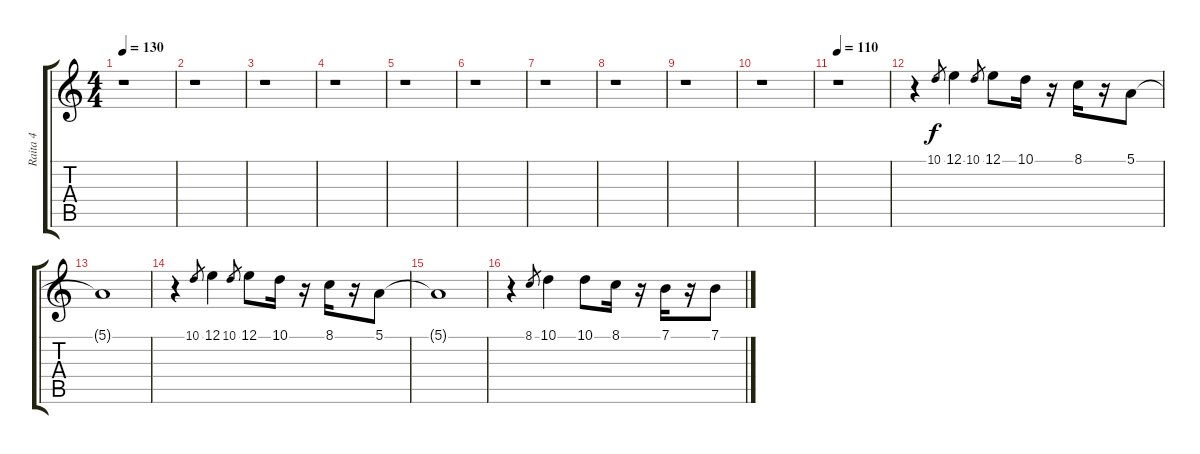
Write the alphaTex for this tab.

\track ("Raita 4" "Raita 4") {instrument percussiveorgan}
\staff {score tabs}
\tuning (E4 B3 G3 D3 A2 E2) {hide}
\ts (4 4)
\tempo 130
\clef g2
\ks c
r.1{dy f} |
r.1 |
r.1 |
r.1 |
r.1 |
r.1 |
r.1 |
r.1 |
r.1 |
r.1 |
\tempo 110
r.1 |
r.4 10.1.8{gr} 12.1.4 10.1.8{gr} 12.1.8 10.1.16 r.16 8.1.16 r.16 5.1.8 |
5.1{t}.1 |
r.4 10.1.8{gr} 12.1.4 10.1.8{gr} 12.1.8 10.1.16 r.16 8.1.16 r.16 5.1.8 |
5.1{t}.1 |
r.4 8.1.8{gr} 10.1.4 10.1.8 8.1.16 r.16 7.1.16 r.16 7.1.8
